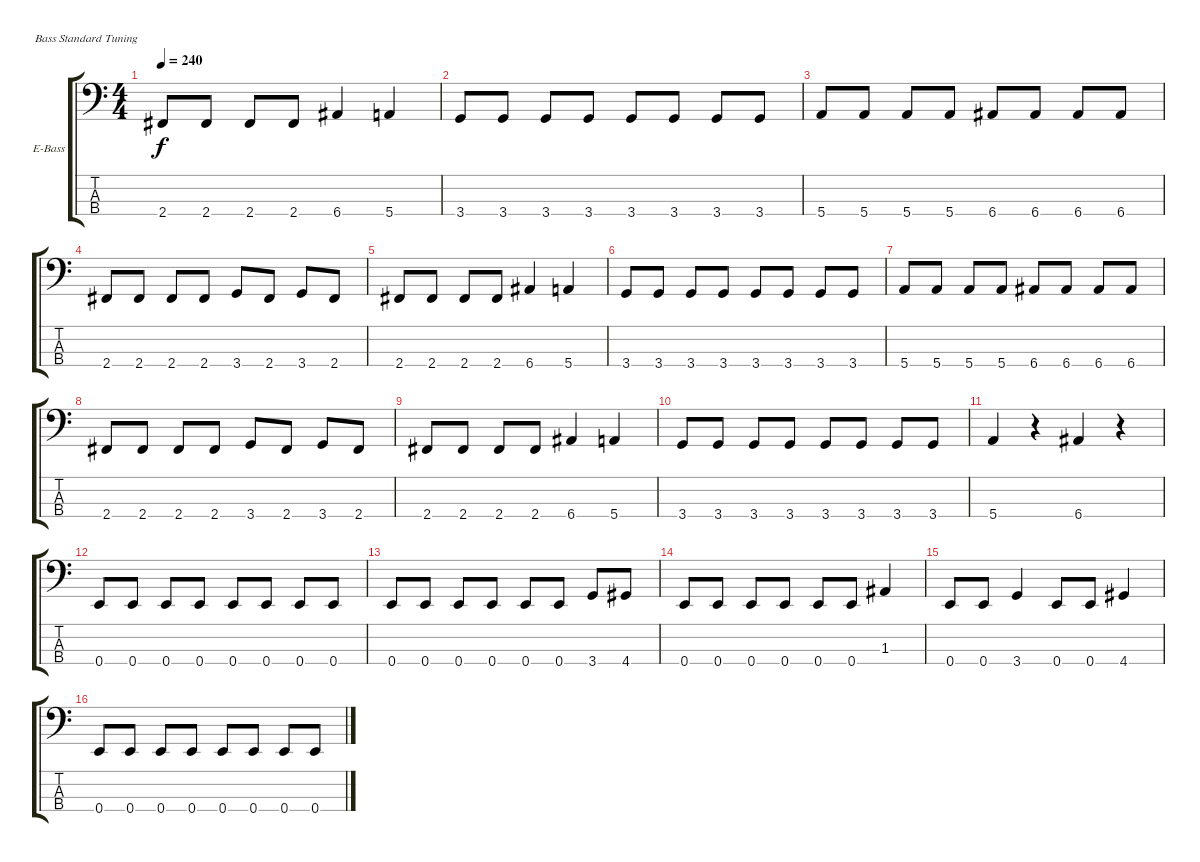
\bracketExtendMode groupsimilarinstruments
\firstSystemTrackNameOrientation horizontal
\otherSystemsTrackNameOrientation horizontal
\track ("Äîðîæêà 2" "E-Bass") {instrument electricbassfinger}
\staff {score tabs}
\tuning (G2 D2 A1 E1)
\ts (4 4)
\tempo 240
\clef f4
\ks c
2.4.8{dy f} 2.4.8 2.4.8 2.4.8 6.4.4 5.4.4 |
3.4.8 3.4.8 3.4.8 3.4.8 3.4.8 3.4.8 3.4.8 3.4.8 |
5.4.8 5.4.8 5.4.8 5.4.8 6.4.8 6.4.8 6.4.8 6.4.8 |
2.4.8 2.4.8 2.4.8 2.4.8 3.4.8 2.4.8 3.4.8 2.4.8 |
2.4.8 2.4.8 2.4.8 2.4.8 6.4.4 5.4.4 |
3.4.8 3.4.8 3.4.8 3.4.8 3.4.8 3.4.8 3.4.8 3.4.8 |
5.4.8 5.4.8 5.4.8 5.4.8 6.4.8 6.4.8 6.4.8 6.4.8 |
2.4.8 2.4.8 2.4.8 2.4.8 3.4.8 2.4.8 3.4.8 2.4.8 |
2.4.8 2.4.8 2.4.8 2.4.8 6.4.4 5.4.4 |
3.4.8 3.4.8 3.4.8 3.4.8 3.4.8 3.4.8 3.4.8 3.4.8 |
5.4.4 r.4 6.4.4 r.4 |
0.4.8 0.4.8 0.4.8 0.4.8 0.4.8 0.4.8 0.4.8 0.4.8 |
0.4.8 0.4.8 0.4.8 0.4.8 0.4.8 0.4.8 3.4.8 4.4.8 |
0.4.8 0.4.8 0.4.8 0.4.8 0.4.8 0.4.8 1.3.4 |
0.4.8 0.4.8 3.4.4 0.4.8 0.4.8 4.4.4 |
0.4.8 0.4.8 0.4.8 0.4.8 0.4.8 0.4.8 0.4.8 0.4.8
